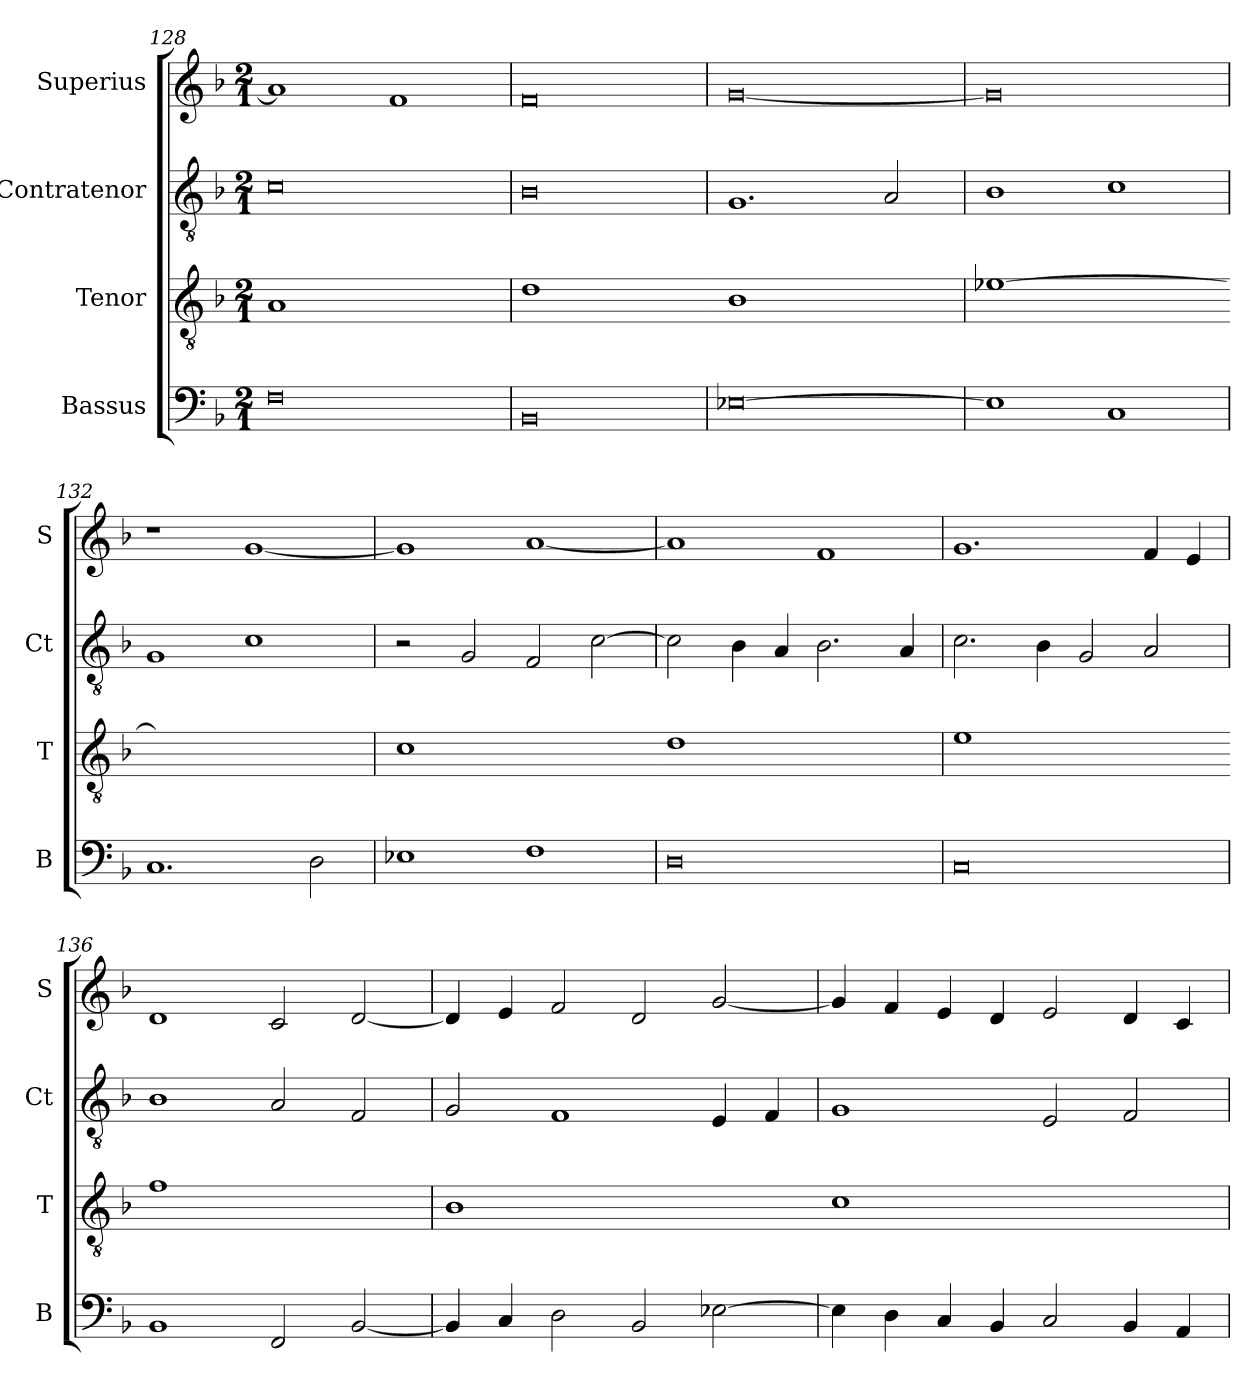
**kern	**kern	**kern	**kern
*part4	*part3	*part2	*part1
*staff4	*staff3	*staff2	*staff1
*I"Bassus	*I"Tenor	*I"Contratenor	*I"Superius
*I'B	*I'T	*I'Ct	*I'S
*clefF4	*clefGv2	*clefGv2	*clefG2
*k[b-]	*k[b-]	*k[b-]	*k[b-]
*M2/1	*M2/1	*M2/1	*M2/1
=128	=128	=128	=128
!	!LO:N:vis=1	!	!
0F	0A	0c	1a]
.	.	.	1f
=129	=129	=129	=129
!	!LO:N:vis=1	!	!
0BB-	0d	0B-	0f
=130	=130-	=130	=130
!	!LO:N:vis=1	!	!
[0E-X	0B-	1.G	[0g
.	.	2A/	.
=131	=131	=131	=131
!	!LO:N:vis=1	!	!
1E-]	[0e-X	1B-	0g]
1C	.	1c	.
=132	=132-	=132	=132
!	!LO:N:vis=1	!	!
1.C	0e-yy]	1G	1r
.	.	1c	[1g
2D\	.	.	.
=133	=133	=133	=133
!	!LO:N:vis=1	!	!
1E-X	0c	2r	1g]
.	.	2G/	.
1F	.	2F/	[1a
.	.	[2c\	.
=134	=134-	=134	=134
!	!LO:N:vis=1	!	!
0D	0d	2c\]	1a]
.	.	4B-\	.
.	.	4A/	.
.	.	2.B-\	1f
.	.	4A/	.
=135	=135	=135	=135
!	!LO:N:vis=1	!	!
0C	0e	2.c\	1.g
.	.	4B-\	.
.	.	2G/	.
.	.	2A/	4f/
.	.	.	4e/
=136	=136-	=136	=136
!	!LO:N:vis=1	!	!
1BB-	0f	1B-	1d
2FF/	.	2A/	2c/
[2BB-/	.	2F/	[2d/
=137	=137	=137	=137
!	!LO:N:vis=1	!	!
4BB-/]	0B-	2G/	4d/]
4C/	.	.	4e/
2D\	.	1F	2f/
2BB-/	.	.	2d/
[2E-X\	.	4E/	[2g/
.	.	4F/	.
=138	=138-	=138	=138
!	!LO:N:vis=1	!	!
4E-\]	0c	1G	4g/]
4D\	.	.	4f/
4C/	.	.	4e/
4BB-/	.	.	4d/
2C/	.	2E/	2e/
4BB-/	.	2F/	4d/
4AA/	.	.	4c/
=	=	=	=
*-	*-	*-	*-
